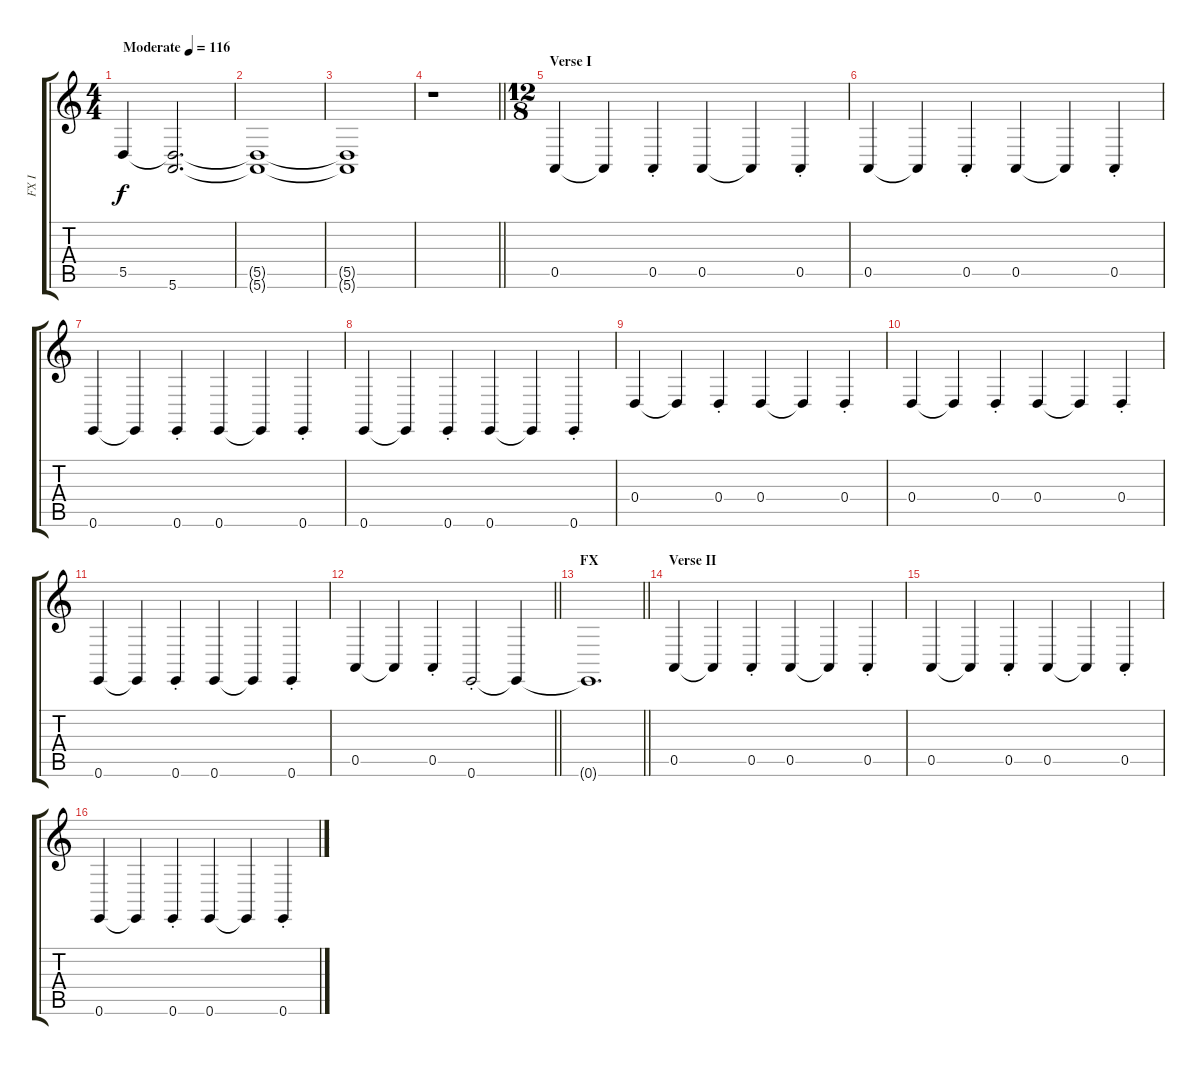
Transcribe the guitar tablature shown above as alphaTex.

\track ("FX I" "FX I") {instrument lead2sawtooth}
\staff {score tabs}
\tuning (E4 B3 G3 D3 A2 E2) {hide}
\ts (4 4)
\tempo (116 "Moderate")
\clef g2
\ks c
5.5.4{dy f instrument lead2sawtooth} (5.5{t} 5.6).2{d} |
(5.5{t} 5.6{t}).1 |
(5.5{t} 5.6{t}).1 |
\barLineRight lightlight
r.1 |
\ts (12 8)
\section ("" "Verse I")
0.5.4{volume 16 instrument fretlessbass} 0.5{t}.4 0.5{st}.4 0.5.4 0.5{t}.4 0.5{st}.4 |
0.5.4 0.5{t}.4 0.5{st}.4 0.5.4 0.5{t}.4 0.5{st}.4 |
0.6.4 0.6{t}.4 0.6{st}.4 0.6.4 0.6{t}.4 0.6{st}.4 |
0.6.4 0.6{t}.4 0.6{st}.4 0.6.4 0.6{t}.4 0.6{st}.4 |
0.4.4 0.4{t}.4 0.4{st}.4 0.4.4 0.4{t}.4 0.4{st}.4 |
0.4.4 0.4{t}.4 0.4{st}.4 0.4.4 0.4{t}.4 0.4{st}.4 |
0.6.4 0.6{t}.4 0.6{st}.4 0.6.4 0.6{t}.4 0.6{st}.4 |
\barLineRight lightlight
0.5.4 0.5{t}.4 0.5{st}.4 0.6{st}.2{instrument lead2sawtooth} 0.6{t}.4 |
\section ("" "FX")
\barLineRight lightlight
0.6{t}.1{d} |
\section ("" "Verse II")
0.5.4{volume 13 instrument fretlessbass} 0.5{t}.4 0.5{st}.4 0.5.4 0.5{t}.4 0.5{st}.4 |
0.5.4 0.5{t}.4 0.5{st}.4 0.5.4 0.5{t}.4 0.5{st}.4 |
0.6.4 0.6{t}.4 0.6{st}.4 0.6.4 0.6{t}.4 0.6{st}.4
